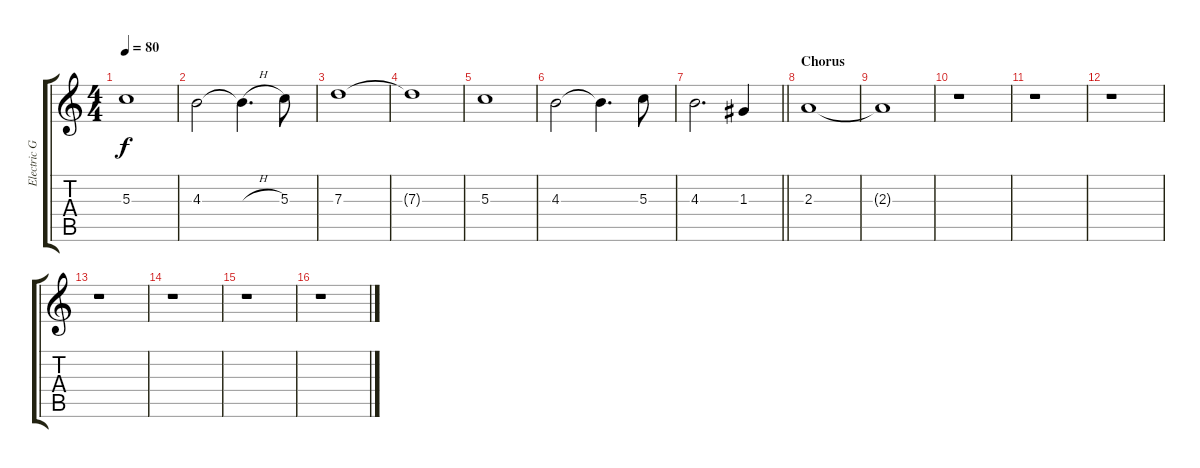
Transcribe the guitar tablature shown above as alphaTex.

\track ("Electric Guitar VII" "Electric G") {instrument distortionguitar}
\staff {score tabs}
\tuning (E4 B3 G3 D3 A2 E2) {hide}
\ts (4 4)
\tempo 80
\clef g2
\ks c
5.3.1{dy f} |
4.3.2 4.3{h t}.4{d} 5.3.8 |
7.3.1 |
7.3{t}.1 |
5.3.1 |
4.3.2 4.3{t}.4{d} 5.3.8 |
\barLineRight lightlight
4.3.2{d} 1.3.4 |
\section ("" "Chorus")
2.3.1{volume 1} |
2.3{t}.1 |
r.1 |
r.1 |
r.1 |
r.1 |
r.1 |
r.1 |
r.1
